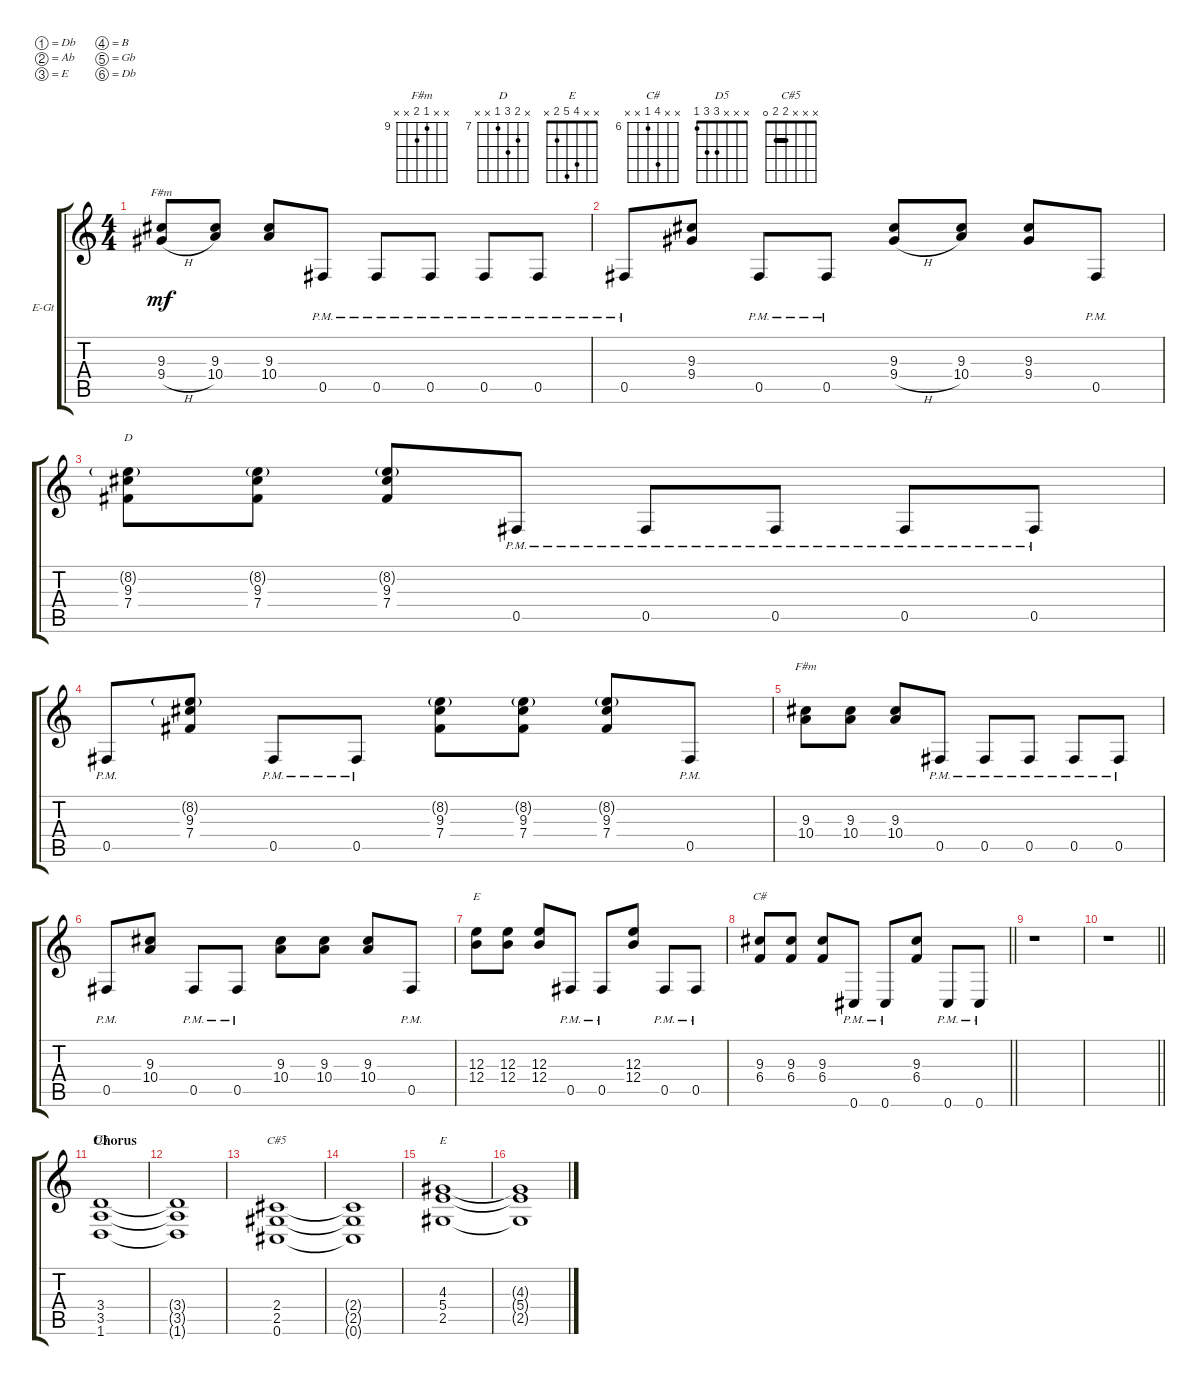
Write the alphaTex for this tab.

\bracketExtendMode groupsimilarinstruments
\firstSystemTrackNameOrientation horizontal
\otherSystemsTrackNameOrientation horizontal
\track ("Electric Guitar 2" "E-Gt") {instrument distortionguitar}
\staff {score tabs}
\tuning (Db4 Ab3 E3 B2 Gb2 Db2)
\chord ("F#m" x x 9 9 x x) {firstfret 9 barre 9}
\chord ("D" x 8 9 7 x x) {firstfret 7}
\chord ("F#m" x x 9 10 x x) {firstfret 9}
\chord ("E" x x 12 12 x x) {firstfret 12 barre 12}
\chord ("C#" x x 9 6 x x) {firstfret 6}
\chord ("D5" x x x 3 3 1)
\chord ("C#5" x x x 2 2 0) {barre 2}
\chord ("E" x x 4 5 2 x)
\ts (4 4)
\tempo (184 "Double Time" hide)
\clef g2
\ks c
(9.3 9.4{h}).8{ch "F#m" dy mf} (9.3 10.4).8 (9.3 10.4).8 0.5{pm}.8 0.5{pm}.8 0.5{pm}.8 0.5{pm}.8 0.5{pm}.8 |
0.5{pm}.8 (9.3 9.4).8 0.5{pm}.8 0.5{pm}.8 (9.3 9.4{h}).8 (9.3 10.4).8 (9.3 9.4).8 0.5{pm}.8 |
(8.2{g} 9.3 7.4).8{ch "D"} (8.2{g} 9.3 7.4).8 (8.2{g} 9.3 7.4).8 0.5{pm}.8 0.5{pm}.8 0.5{pm}.8 0.5{pm}.8 0.5{pm}.8 |
0.5{pm}.8 (8.2{g} 9.3 7.4).8 0.5{pm}.8 0.5{pm}.8 (8.2{g} 9.3 7.4).8 (8.2{g} 9.3 7.4).8 (8.2{g} 9.3 7.4).8 0.5{pm}.8 |
(9.3 10.4).8{ch "F#m"} (9.3 10.4).8 (9.3 10.4).8 0.5{pm}.8 0.5{pm}.8 0.5{pm}.8 0.5{pm}.8 0.5{pm}.8 |
0.5{pm}.8 (9.3 10.4).8 0.5{pm}.8 0.5{pm}.8 (9.3 10.4).8 (9.3 10.4).8 (9.3 10.4).8 0.5{pm}.8 |
(12.3 12.4).8{ch "E"} (12.3 12.4).8 (12.3 12.4).8 0.5{pm}.8 0.5{pm}.8 (12.3 12.4).8 0.5{pm}.8 0.5{pm}.8 |
\barLineRight lightlight
(9.3 6.4).8{ch "C#"} (9.3 6.4).8 (9.3 6.4).8 0.6{pm}.8 0.6{pm}.8 (9.3 6.4).8 0.6{pm}.8 0.6{pm}.8 |
\section ("" "")
r.1 |
\tempo (184 "Moderately Slow Rock" 1 hide)
\barLineRight lightlight
r.1 |
\section ("" "Chorus")
\tempo (184 "Moderately Slow Rock" hide)
(3.4 3.5 1.6).1{ch "D5"} |
(3.4{t} 3.5{t} 1.6{t}).1 |
(2.4 2.5 0.6).1{ch "C#5"} |
(2.4{t} 2.5{t} 0.6{t}).1 |
(4.3 5.4 2.5).1{ch "E"} |
(4.3{t} 5.4{t} 2.5{t}).1
